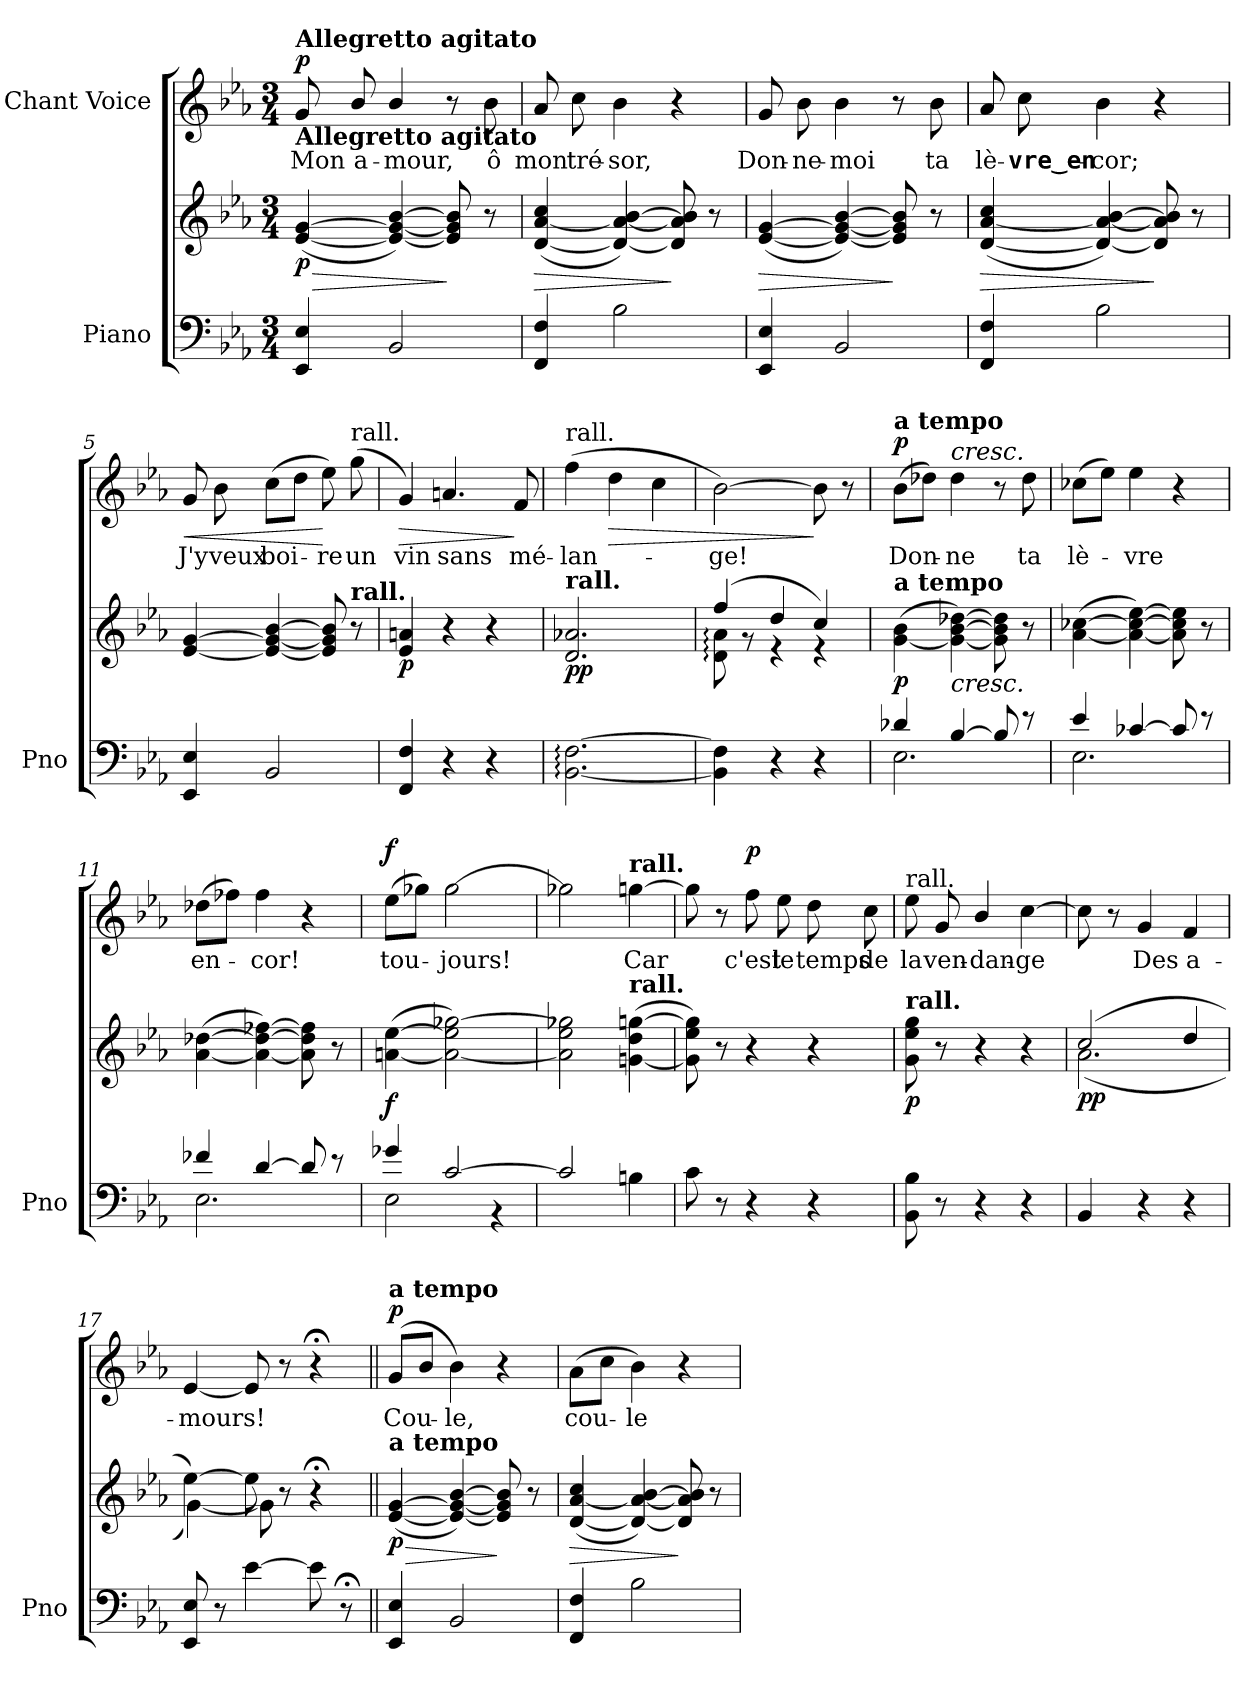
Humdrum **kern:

**kern	**kern	**dynam	**kern	**text	**dynam
*part2	*part2	*part2	*part1	*part1	*part1
*staff3	*staff2	*staff2/3	*staff1	*staff1	*staff1
*I"Piano	*	*	*I"Chant Voice	*	*
*I'Pno	*	*	*	*	*
*clefF4	*clefG2	*	*clefG2	*	*
*k[b-e-a-]	*k[b-e-a-]	*	*k[b-e-a-]	*	*
*M3/4	*M3/4	*	*M3/4	*	*
*MM148	*MM148	*	*MM148	*	*
=1	=1	=1	=1	=1	=1
!	!	!	!LO:TX:a:B:t=Allegretto agitato	!	!
!	!	!	!LO:TX:b:B:t=Allegretto agitato	!	!
!	!	!LO:HP:b	!	!LO:LY:b	!
!	!	!LO:DY:n=1:b	!	!	!LO:DY:a
4EE-/ 4E-/	(>[4e-/ [4g/	> p	8g/	Mon	p
!	!	!	!	!LO:LY:b	!
.	.	.	8b-/	a-	.
!	!	!	!	!LO:LY:b	!
2BB-/	4e-/_ 4g/_ [4b-/)	.	4b-/	-mour,	.
.	8e-/] 8g/] 8b-/]	]	8r	.	.
!	!	!	!	!LO:LY:b	!
.	8r	.	8b-\	ô	.
=2	=2	=2	=2	=2	=2
!	!	!LO:HP:b	!	!LO:LY:b	!
4FF/ 4F/	(>[4d/ [4a-/ 4cc/	>	8a-/	mon	.
!	!	!	!	!LO:LY:b	!
.	.	.	8cc\	tré-	.
!	!	!	!	!LO:LY:b	!
2B-\	4d/_ 4a-/_ [4b-/)	.	4b-\	-sor,	.
.	8d/] 8a-/] 8b-/]	]	4r	.	.
.	8r	.	.	.	.
=3	=3	=3	=3	=3	=3
!	!	!LO:HP:b	!	!LO:LY:b	!
!	!	!LO:DY:n=1:b	!	!	!
!	!	!LO:DY:n=2:b	!	!	!LO:DY:a
!	!	!	!	!	!LO:DY:n=1:a
4EE-/ 4E-/	(>[4e-/ [4g/	> other-dynamics f	8g/	Don-	other-dynamics f
!	!	!	!	!LO:LY:b	!
.	.	.	8b-\	-ne-	.
!	!	!	!	!LO:LY:b	!
2BB-/	4e-/_ 4g/_ [4b-/)	.	4b-\	-moi	.
.	8e-/] 8g/] 8b-/]	]	8r	.	.
!	!	!	!	!LO:LY:b	!
.	8r	.	8b-\	ta	.
=4	=4	=4	=4	=4	=4
!	!	!LO:HP:b	!	!LO:LY:b	!
4FF/ 4F/	(>[4d/ [4a-/ 4cc/	>	8a-/	lè-	.
!	!	!	!	!LO:LY:b	!
.	.	.	8cc\	-vre‿en-	.
!	!	!	!	!LO:LY:b	!
2B-\	4d/_ 4a-/_ [4b-/)	.	4b-\	-cor;	.
.	8d/] 8a-/] 8b-/]	]	4r	.	.
.	8r	.	.	.	.
!!LO:LB:g=z
=5	=5	=5	=5	=5	=5
!	!	!LO:DY:b	!	!LO:LY:b	!LO:HP:b
!	!	!LO:DY:n=1:b	!	!	!
4EE-/ 4E-/	[4e-/ [4g/	other-dynamics f	8g/	J'y	<
!	!	!	!	!LO:LY:b	!
.	.	.	8b-\	veux	.
!	!	!	!	!LO:LY:b	!
2BB-/	4e-/_ 4g/_ [4b-/	.	(>8cc\L	boi-	.
.	.	.	8dd\J	.	.
!	!	!	!	!LO:LY:b	!
.	8e-/] 8g/] 8b-/]	.	8ee-\)	-re	[
*	*	*	*MM144	*	*
!	!	!	!LO:TX:a:t=rall.	!	!
!	!LO:TX:a:B:t=rall.	!	!	!	!
!	!	!	!	!LO:LY:b	!
.	8r	.	(>8gg\	un	.
=6	=6	=6	=6	=6	=6
!	!	!LO:DY:b	!	!LO:LY:b	!LO:HP:b
4FF/ 4F/	4e-/ 4an/	p	4g/)	vin	>
!	!	!	!	!LO:LY:b	!
4r	4r	.	4.an/	sans	.
4r	4r	.	.	.	.
!	!	!	!	!LO:LY:b	!
.	.	.	8f/	mé-	]
=7	=7	=7	=7	=7	=7
*	*	*	*MM142	*	*
!	!	!	!LO:TX:a:t=rall.	!	!
!	!LO:TX:a:B:t=rall.	!	!	!	!
!	!	!LO:DY:b	!	!LO:LY:b	!
[2.BB-\: [2.F\:	2.d/ 2.a-X/	pp	(>4ff\	-lan-	.
!	!	!	!	!	!LO:HP:b
.	.	.	4dd\	.	>
.	.	.	4cc\	.	.
=8	=8	=8	=8	=8	=8
*	*	*	*MM140	*	*
*	*^	*	*	*	*
!	!	!	!	!	!LO:LY:b	!
4BB-\] 4F\]	(>4ff/	8d\: 8a-\:	.	[2b-\)	-ge!	.
.	.	8r	.	.	.	.
4r	4dd/	4r	.	.	.	.
4r	4cc/)	4r	.	8b-\]	.	]
.	.	.	.	8r	.	.
*	*v	*v	*	*	*	*
!!LO:LB:g=z
=9	=9	=9	=9	=9	=9
*	*	*	*MM148	*	*
*^	*	*	*	*	*
!	!	!	!	!LO:TX:a:B:t=a tempo	!	!
!	!	!LO:TX:a:B:t=a tempo	!	!	!	!
!	!	!	!LO:DY:b	!	!LO:LY:b	!LO:DY:a
4d-X/	2.E-\	(>[4g\ 4b-\	p	(>8b-\L	Don-	p
.	.	.	.	8dd-X\J)	.	.
!	!	!	!	!LO:TX:a:i:t=cresc.	!	!
!	!	!LO:TX:b:i:t=cresc.	!	!	!	!
!	!	!	!	!	!LO:LY:b	!
[4B-/	.	4g\_ [4b-\ [4dd-X\)	.	4dd-\	-ne	.
8B-/]	.	8g\] 8b-\] 8dd-\]	.	8r	.	.
!	!	!	!	!	!LO:LY:b	!
8r	.	8r	.	8dd-\	ta	.
=10	=10	=10	=10	=10	=10	=10
!	!	!	!	!	!LO:LY:b	!
4e-/	2.E-\	(>[4a-\ [4cc-X\	.	(>8cc-X\L	lè-	.
.	.	.	.	8ee-\J)	.	.
!	!	!	!	!	!LO:LY:b	!
[4c-X/	.	4a-\_ 4cc-\_ [4ee-\)	.	4ee-\	-vre	.
8c-/]	.	8a-\] 8cc-\] 8ee-\]	.	4r	.	.
8r	.	8r	.	.	.	.
=11	=11	=11	=11	=11	=11	=11
!	!	!	!	!	!LO:LY:b	!
4f-X/	2.E-\	(>[4a-\ [4dd-X\	.	(>8dd-X\L	en-	.
.	.	.	.	8ff-X\J)	.	.
!	!	!	!	!	!LO:LY:b	!
[4d/	.	4a-\_ 4dd-\_ [4ff-X\)	.	4ff-\	-cor!	.
8d/]	.	8a-\] 8dd-\] 8ff-\]	.	4r	.	.
8r	.	8r	.	.	.	.
=12	=12	=12	=12	=12	=12	=12
!	!	!	!LO:DY:b	!	!LO:LY:b	!LO:DY:a
4g-X/	2E-\	(>[4an\ [4ee-\	f	(>8ee-\L	tou-	f
.	.	.	.	8gg-X\J)	.	.
!	!	!	!	!	!LO:LY:b	!
[2c/	.	2a\_ 2ee-\] [2gg-X\)	.	[2gg-\	-jours!	.
.	4r	.	.	.	.	.
*v	*v	*	*	*	*	*
=13	=13	=13	=13	=13	=13
2c/]	2an\] 2ee-\ 2gg-X\]	.	2gg-X\]	.	.
*	*	*	*MM144	*	*
!	!	!	!LO:TX:a:B:t=rall.	!	!
!	!LO:TX:a:B:t=rall.	!	!	!	!
!	!	!	!	!LO:LY:b	!
4Bn\	(>[4gn\ 4dd\ [4ggn\	.	[4ggn\	Car	.
!!LO:LB:g=z
=14	=14	=14	=14	=14	=14
8c\	8g\] 8ee-\ 8gg\])	.	8gg\]	.	.
8r	8r	.	8r	.	.
!	!	!	!	!LO:LY:b	!LO:DY:a
4r	4r	.	8ff\	c'est	p
!	!	!	!	!LO:LY:b	!
.	.	.	8ee-\	le	.
!	!	!	!	!LO:LY:b	!
4r	4r	.	8dd\	temps	.
!	!	!	!	!LO:LY:b	!
.	.	.	8cc\	de	.
=15	=15	=15	=15	=15	=15
*	*	*	*MM142	*	*
!	!	!	!LO:TX:a:t=rall.	!	!
!	!LO:TX:a:B:t=rall.	!	!	!	!
!	!	!LO:DY:b	!	!LO:LY:b	!
8BB-\ 8B-\	8g\ 8ee-\ 8gg\	p	8ee-\	la	.
!	!	!	!	!LO:LY:b	!
8r	8r	.	8g/	ven-	.
!	!	!	!	!LO:LY:b	!
4r	4r	.	4b-/	-dan-	.
!	!	!	!	!LO:LY:b	!
4r	4r	.	[4cc\	-ge	.
=16	=16	=16	=16	=16	=16
*	*^	*	*	*	*
!	!	!	!LO:DY:b	!	!	!
4BB-/	(>2cc/	(<2.a-\	pp	8cc\]	.	.
.	.	.	.	8r	.	.
*	*	*	*	*MM140	*	*
!	!	!	!	!	!LO:LY:b	!
4r	.	.	.	4g/	Des	.
!	!	!	!	!	!LO:LY:b	!
4r	4dd/	.	.	4f/	a-	.
=17	=17	=17	=17	=17	=17	=17
!	!	!	!	!	!LO:LY:b	!
8EE-/ 8E-/	[4ee-\)	[4g\)	.	[4e-/	-mours!	.
8r	.	.	.	.	.	.
[4e-\	8ee-\]	8g\]	.	8e-/]	.	.
.	8r	8ryy	.	8r	.	.
8e-\]	4r;<	4ryy	.	4r;<	.	.
8r;<	.	.	.	.	.	.
*	*v	*v	*	*	*	*
!!LO:PB:g=z
=18||	=18||	=18||	=18||	=18||	=18||
*	*	*	*MM148	*	*
!	!	!	!LO:TX:a:B:t=a tempo	!	!
!	!LO:TX:a:B:t=a tempo	!	!	!	!
!	!	!LO:HP:b	!	!LO:LY:b	!
!	!	!LO:DY:n=1:b	!	!	!LO:DY:a
4EE-/ 4E-/	(>[4e-/ [4g/	> p	(<8g/L	Cou-	p
.	.	.	8b-/J	.	.
!	!	!	!	!LO:LY:b	!
2BB-/	4e-/_ 4g/_ [4b-/)	.	4b-\)	-le,	.
.	8e-/] 8g/] 8b-/]	]	4r	.	.
.	8r	.	.	.	.
=19	=19	=19	=19	=19	=19
!	!	!LO:HP:b	!	!LO:LY:b	!
4FF/ 4F/	(>[4d/ [4a-/ 4cc/	>	(>8a-\L	cou-	.
.	.	.	8cc\J	.	.
!	!	!	!	!LO:LY:b	!
2B-\	4d/_ 4a-/_ [4b-/)	.	4b-\)	-le	.
.	8d/] 8a-/] 8b-/]	]	4r	.	.
.	8r	.	.	.	.
=	=	=	=	=	=
*-	*-	*-	*-	*-	*-
